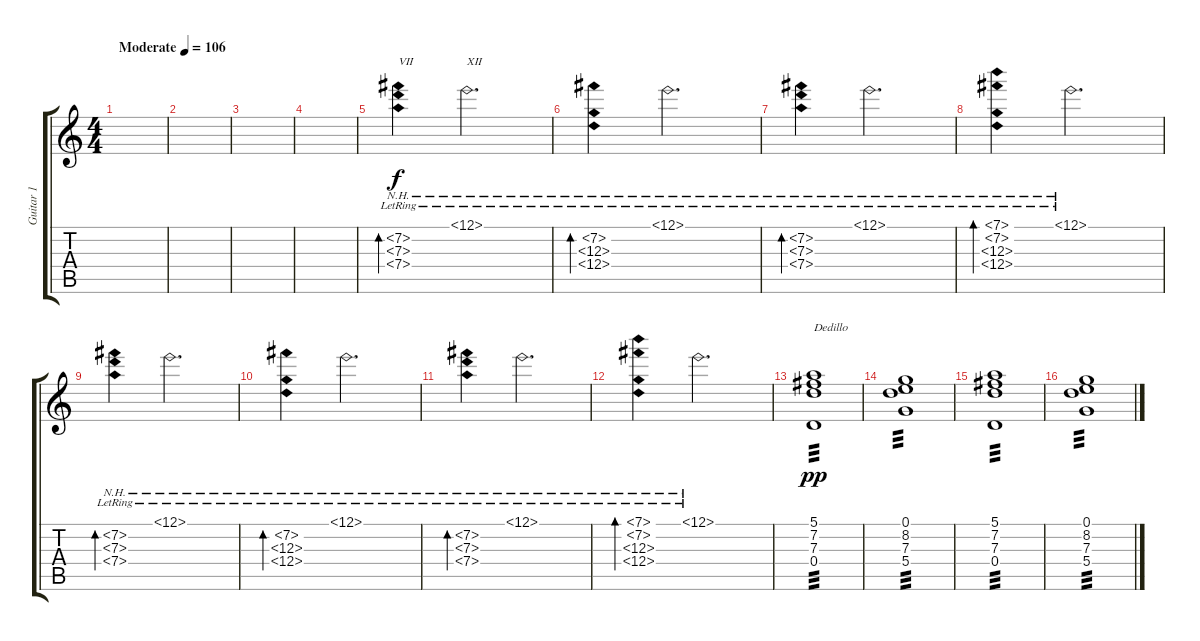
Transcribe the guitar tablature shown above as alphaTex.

\track ("Guitar 1" "Guitar 1") {instrument acousticguitarnylon}
\staff {score tabs}
\tuning (E4 B3 G3 D3 A2 E2) {hide}
\ts (4 4)
\tempo (106 "Moderate")
\clef g2
\ks c
|
|
|
|
(7.2{nh lr} 7.3{nh lr} 7.4{nh lr}).4{bd 240 txt "VII"} 12.1{nh lr}.2{d txt "XII"} |
(7.2{nh lr} 12.3{nh lr} 12.4{nh lr}).4{bd 240} 12.1{nh lr}.2{d} |
(7.2{nh lr} 7.3{nh lr} 7.4{nh lr}).4{bd 240} 12.1{nh lr}.2{d} |
(7.1{nh lr} 7.2{nh lr} 12.3{nh lr} 12.4{nh lr}).4{bd 240} 12.1{nh lr}.2{d} |
(7.2{nh lr} 7.3{nh lr} 7.4{nh lr}).4{bd 240} 12.1{nh lr}.2{d} |
(7.2{nh lr} 12.3{nh lr} 12.4{nh lr}).4{bd 240} 12.1{nh lr}.2{d} |
(7.2{nh lr} 7.3{nh lr} 7.4{nh lr}).4{bd 240} 12.1{nh lr}.2{d} |
(7.1{nh lr} 7.2{nh lr} 12.3{nh lr} 12.4{nh lr}).4{bd 240} 12.1{nh lr}.2{d} |
(5.1 7.2 7.3 0.4).1{txt "Dedillo" tp 3 dy pp} |
(0.1 8.2 7.3 5.4).1{tp 3} |
(5.1 7.2 7.3 0.4).1{tp 3} |
(0.1 8.2 7.3 5.4).1{tp 3}
